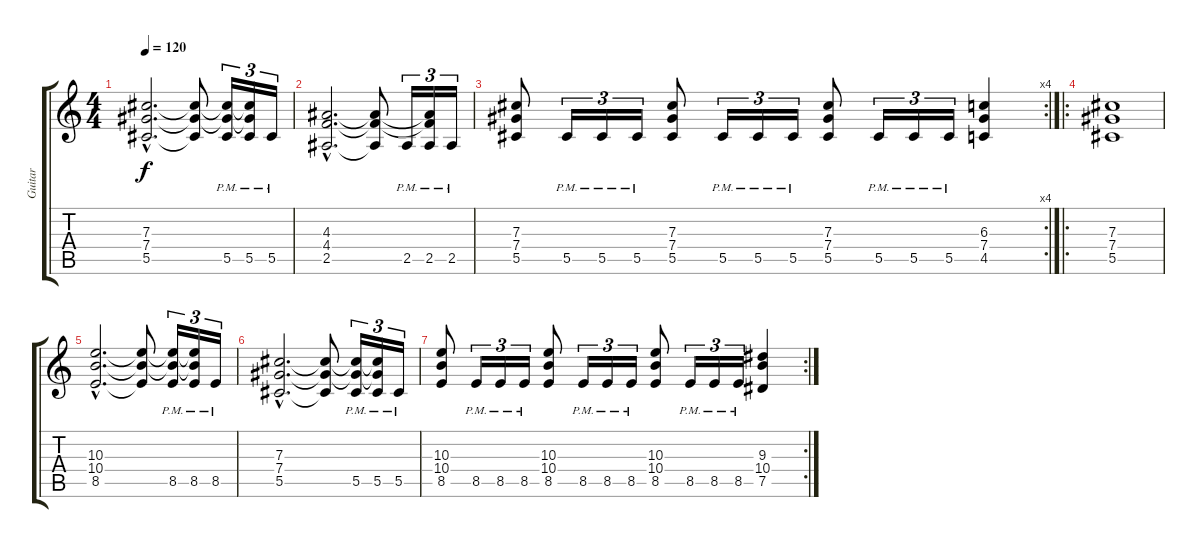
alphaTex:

\track ("Guitar" "Guitar") {instrument distortionguitar}
\staff {score tabs}
\tuning (Eb4 Bb3 Gb3 Db3 Ab2 Eb2) {hide}
\ts (4 4)
\tempo 120
\clef g2
\ks c
(7.3{hac} 7.4{hac} 5.5{hac}).2{d dy f} (7.3{t} 7.4{t} 5.5{t}).8 (7.3{t} 7.4{t} 5.5{pm}).16{tu (3 2)} (7.3{t} 7.4{t} 5.5{pm}).16{tu (3 2)} 5.5{pm}.16{tu (3 2)} |
(4.3{hac} 4.4{hac} 2.5{hac}).2{d} (4.3{t} 4.4{t} 2.5{t}).8 2.5{pm}.16{tu (3 2)} (4.3{t} 4.4{t} 2.5{pm}).16{tu (3 2)} 2.5{pm}.16{tu (3 2)} |
\rc 4
(7.3 7.4 5.5).8 5.5{pm}.16{tu (3 2)} 5.5{pm}.16{tu (3 2)} 5.5{pm}.16{tu (3 2)} (7.3 7.4 5.5).8 5.5{pm}.16{tu (3 2)} 5.5{pm}.16{tu (3 2)} 5.5{pm}.16{tu (3 2)} (7.3 7.4 5.5).8 5.5{pm}.16{tu (3 2)} 5.5{pm}.16{tu (3 2)} 5.5{pm}.16{tu (3 2)} (6.3 7.4 4.5).4 |
\ro
(7.3 7.4 5.5).1 |
(10.3{hac} 10.4{hac} 8.5{hac}).2{d} (10.3{t} 10.4{t} 8.5{t}).8 (10.3{t} 10.4{t} 8.5{pm}).16{tu (3 2)} (10.3{t} 10.4{t} 8.5{pm}).16{tu (3 2)} 8.5{pm}.16{tu (3 2)} |
(7.3{hac} 7.4{hac} 5.5{hac}).2{d} (7.3{t} 7.4{t} 5.5{t}).8 (7.3{t} 7.4{t} 5.5{pm}).16{tu (3 2)} (7.3{t} 7.4{t} 5.5{pm}).16{tu (3 2)} 5.5{pm}.16{tu (3 2)} |
\rc 2
(10.3 10.4 8.5).8 8.5{pm}.16{tu (3 2)} 8.5{pm}.16{tu (3 2)} 8.5{pm}.16{tu (3 2)} (10.3 10.4 8.5).8 8.5{pm}.16{tu (3 2)} 8.5{pm}.16{tu (3 2)} 8.5{pm}.16{tu (3 2)} (10.3 10.4 8.5).8 8.5{pm}.16{tu (3 2)} 8.5{pm}.16{tu (3 2)} 8.5{pm}.16{tu (3 2)} (9.3 10.4 7.5).4
